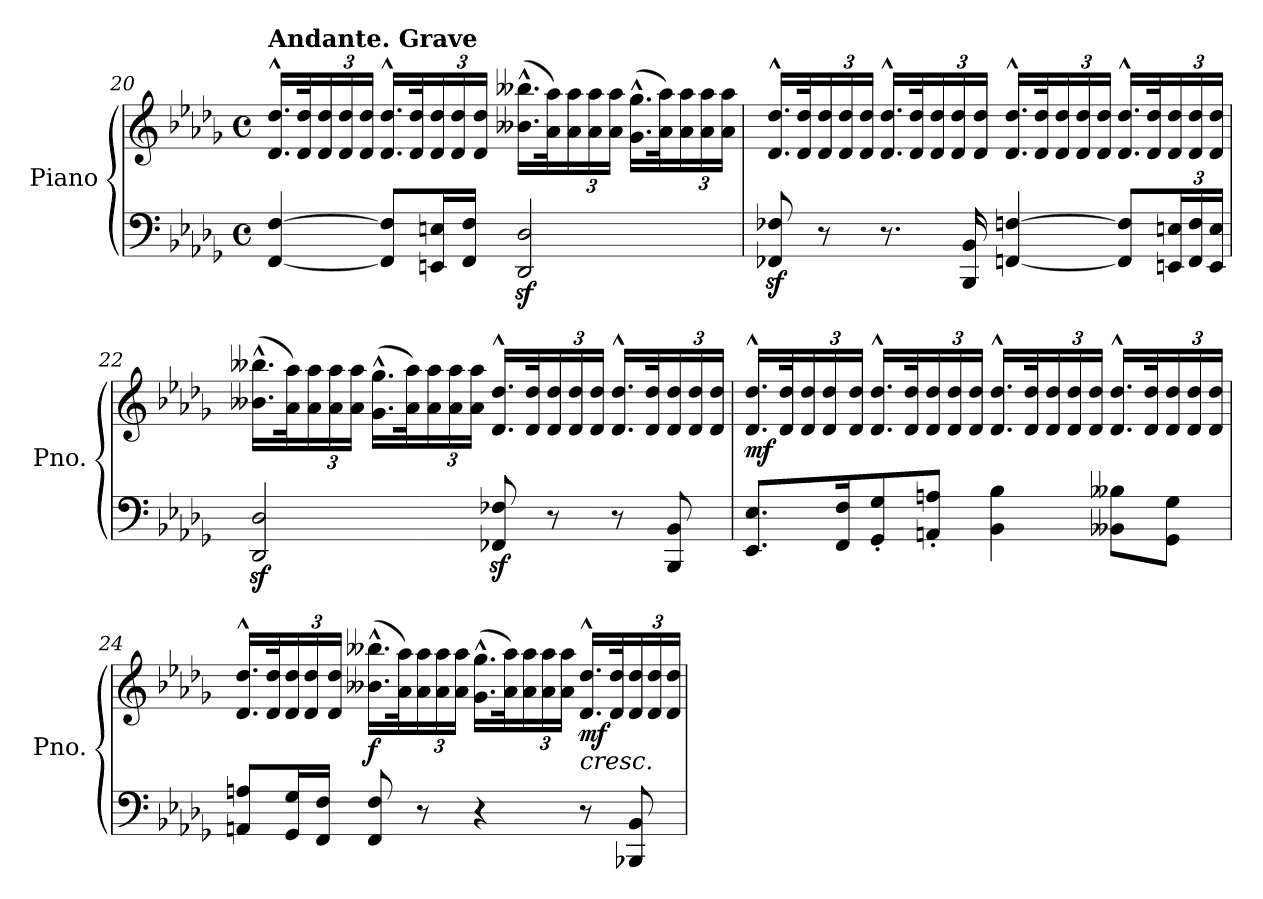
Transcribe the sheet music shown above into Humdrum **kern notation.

**kern	**kern	**dynam
*part1	*part1	*part1
*staff2	*staff1	*staff1/2
*I"Piano	*	*
*I'Pno.	*	*
!!LO:LB:g=z
*clefF4	*clefG2	*
*k[b-e-a-d-g-]	*k[b-e-a-d-g-]	*
*M4/4	*M4/4	*
*met(c)	*met(c)	*
=20	=20	=20
!	!LO:TX:a:B:t=Andante. Grave	!
[4FF/ [4F/	16.d-/^^ 16.dd-/^^LL	.
.	32d-/ 32dd-/K	.
*	*Xbrackettup	*
.	24d-/ 24dd-/	.
.	24d-/ 24dd-/	.
.	24d-/ 24dd-/JJ	.
8FF/] 8F/]L	16.d-/^^ 16.dd-/^^LL	.
.	32d-/ 32dd-/K	.
16EEn/ 16En/L	24d-/ 24dd-/	.
.	24d-/ 24dd-/	.
16FF/ 16F/JJ	.	.
.	24d-/ 24dd-/JJ	.
2DD-/z< 2D-/z<	(>16.b--X\^^ 16.bb--X\^^LL	.
.	32a-\ 32aa-\K)	.
.	24a-\ 24aa-\	.
.	24a-\ 24aa-\	.
.	24a-\ 24aa-\JJ	.
.	(>16.g-\^^ 16.gg-\^^LL	.
.	32a-\ 32aa-\K)	.
.	24a-\ 24aa-\	.
.	24a-\ 24aa-\	.
.	24a-\ 24aa-\JJ	.
=21	=21	=21
8FF-X/z< 8F-X/z<	16.d-/^^ 16.dd-/^^LL	.
.	32d-/ 32dd-/K	.
8r	24d-/ 24dd-/	.
.	24d-/ 24dd-/	.
.	24d-/ 24dd-/JJ	.
8.r	16.d-/^^ 16.dd-/^^LL	.
.	32d-/ 32dd-/K	.
.	24d-/ 24dd-/	.
.	24d-/ 24dd-/	.
16BBB-/ 16BB-/	.	.
.	24d-/ 24dd-/JJ	.
[4FFn/ [4Fn/	16.d-/^^ 16.dd-/^^LL	.
.	32d-/ 32dd-/K	.
.	24d-/ 24dd-/	.
.	24d-/ 24dd-/	.
.	24d-/ 24dd-/JJ	.
8FF/] 8F/]L	16.d-/^^ 16.dd-/^^LL	.
.	32d-/ 32dd-/K	.
*Xbrackettup	*	*
24EEn/ 24En/L	24d-/ 24dd-/	.
24FF/ 24F/	24d-/ 24dd-/	.
24EE/ 24E/JJ	24d-/ 24dd-/JJ	.
!!LO:LB:g=z
=22	=22	=22
2DD-/z< 2D-/z<	(>16.b--X\^^ 16.bb--X\^^LL	.
.	32a-\ 32aa-\K)	.
.	24a-\ 24aa-\	.
.	24a-\ 24aa-\	.
.	24a-\ 24aa-\JJ	.
.	(>16.g-\^^ 16.gg-\^^LL	.
.	32a-\ 32aa-\K)	.
.	24a-\ 24aa-\	.
.	24a-\ 24aa-\	.
.	24a-\ 24aa-\JJ	.
8FF-X/z< 8F-X/z<	16.d-/^^ 16.dd-/^^LL	.
.	32d-/ 32dd-/K	.
8r	24d-/ 24dd-/	.
.	24d-/ 24dd-/	.
.	24d-/ 24dd-/JJ	.
8r	16.d-/^^ 16.dd-/^^LL	.
.	32d-/ 32dd-/K	.
8BBB-/ 8BB-/	24d-/ 24dd-/	.
.	24d-/ 24dd-/	.
.	24d-/ 24dd-/JJ	.
=23	=23	=23
!	!	!LO:DY:b
8.EE-/ 8.E-/L	16.d-/^^ 16.dd-/^^LL	mf
.	32d-/ 32dd-/K	.
.	24d-/ 24dd-/	.
.	24d-/ 24dd-/	.
16FF/ 16F/K	.	.
.	24d-/ 24dd-/JJ	.
8GG-/' 8G-/'	16.d-/^^ 16.dd-/^^LL	.
.	32d-/ 32dd-/K	.
8AAn/' 8An/'J	24d-/ 24dd-/	.
.	24d-/ 24dd-/	.
.	24d-/ 24dd-/JJ	.
4BB-\ 4B-\	16.d-/^^ 16.dd-/^^LL	.
.	32d-/ 32dd-/K	.
.	24d-/ 24dd-/	.
.	24d-/ 24dd-/	.
.	24d-/ 24dd-/JJ	.
8BB--X\ 8B--X\L	16.d-/^^ 16.dd-/^^LL	.
.	32d-/ 32dd-/K	.
8GG-\ 8G-\J	24d-/ 24dd-/	.
.	24d-/ 24dd-/	.
.	24d-/ 24dd-/JJ	.
!!LO:LB:g=z
=24	=24	=24
8AAn/ 8An/L	16.d-/^^ 16.dd-/^^LL	.
.	32d-/ 32dd-/K	.
16GG-/ 16G-/L	24d-/ 24dd-/	.
.	24d-/ 24dd-/	.
16FF/ 16F/JJ	.	.
.	24d-/ 24dd-/JJ	.
!	!	!LO:DY:b
8FF/ 8F/	(>16.b--X\^^ 16.bb--X\^^LL	f
.	32a-\ 32aa-\K)	.
8r	24a-\ 24aa-\	.
.	24a-\ 24aa-\	.
.	24a-\ 24aa-\JJ	.
4r	(>16.g-\^^ 16.gg-\^^LL	.
.	32a-\ 32aa-\K)	.
.	24a-\ 24aa-\	.
.	24a-\ 24aa-\	.
.	24a-\ 24aa-\JJ	.
!	!LO:TX:b:i:t=cresc.	!
!	!	!LO:DY:b
8r	16.d-/^^ 16.dd-/^^LL	mf
.	32d-/ 32dd-/K	.
8BBB-X/ 8BB-/	24d-/ 24dd-/	.
.	24d-/ 24dd-/	.
.	24d-/ 24dd-/JJ	.
=	=	=
*-	*-	*-
